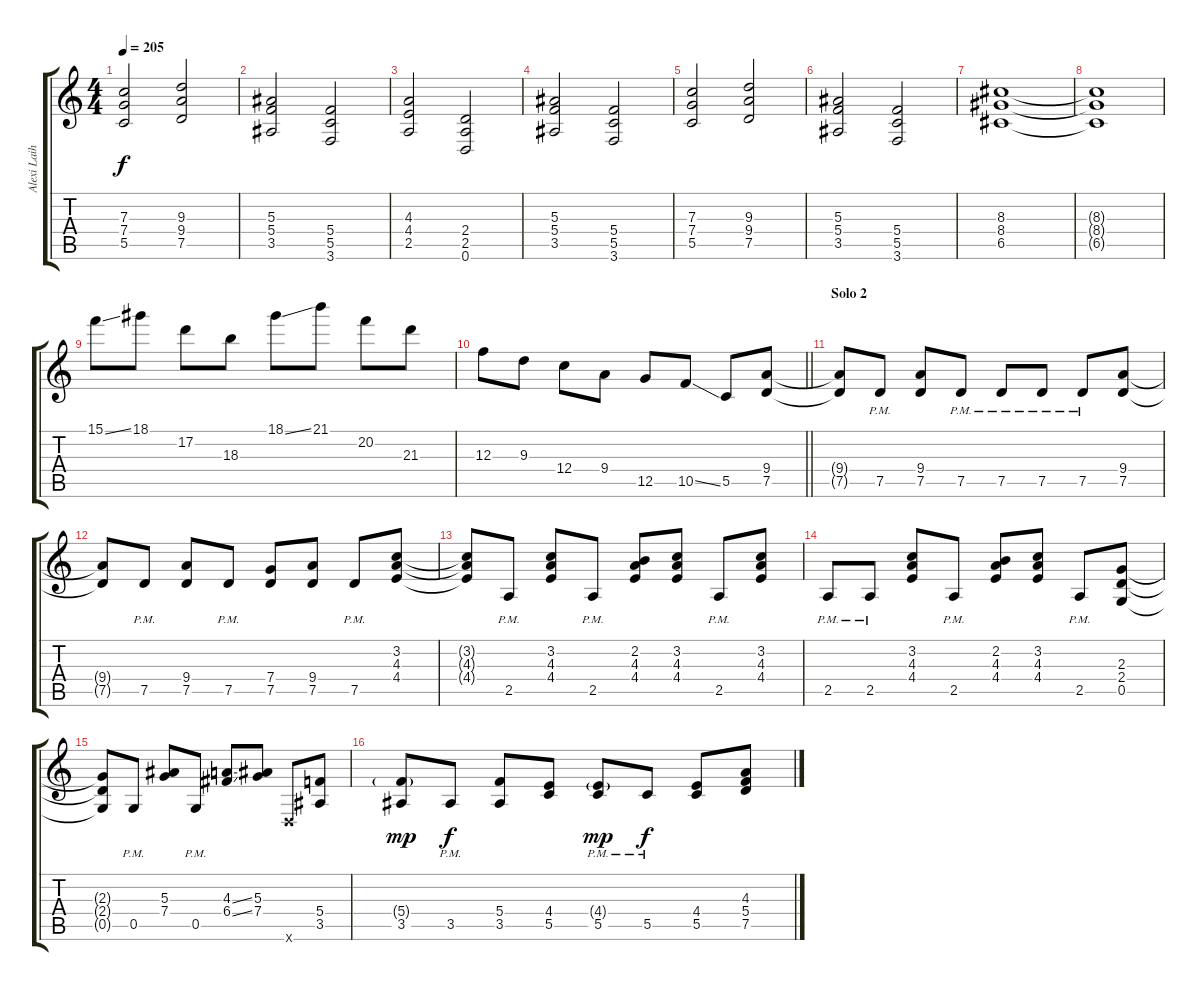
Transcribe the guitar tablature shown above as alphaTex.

\track ("Alexi Laiho" "Alexi Laih") {instrument distortionguitar}
\staff {score tabs}
\tuning (D4 A3 F3 C3 G2 D2) {hide}
\ts (4 4)
\tempo 205
\clef g2
\ks c
(7.3 7.4 5.5).2{dy f} (9.3 9.4 7.5).2 |
(5.3 5.4 3.5).2 (5.4 5.5 3.6).2 |
(4.3 4.4 2.5).2 (2.4 2.5 0.6).2 |
(5.3 5.4 3.5).2 (5.4 5.5 3.6).2 |
(7.3 7.4 5.5).2 (9.3 9.4 7.5).2 |
(5.3 5.4 3.5).2 (5.4 5.5 3.6).2 |
(8.3 8.4 6.5).1 |
(8.3{t} 8.4{t} 6.5{t}).1 |
15.1{ss}.8{instrument distortionguitar} 18.1.8 17.2.8 18.3.8 18.1{ss}.8 21.1.8 20.2.8 21.3.8 |
\barLineRight lightlight
12.3.8 9.3.8 12.4.8 9.4.8 12.5.8 10.5{ss}.8 5.5.8 (9.4 7.5).8 |
\section ("" "Solo 2")
(9.4{t} 7.5{t}).8 7.5{pm}.8 (9.4 7.5).8 7.5{pm}.8 7.5{pm}.8 7.5{pm}.8 7.5{pm}.8 (9.4 7.5).8 |
(9.4{t} 7.5{t}).8 7.5{pm}.8 (9.4 7.5).8 7.5{pm}.8 (7.4 7.5).8 (9.4 7.5).8 7.5{pm}.8 (3.2 4.3 4.4).8 |
(3.2{t} 4.3{t} 4.4{t}).8 2.5{pm}.8 (3.2 4.3 4.4).8 2.5{pm}.8 (2.2 4.3 4.4).8 (3.2 4.3 4.4).8 2.5{pm}.8 (3.2 4.3 4.4).8 |
2.5{pm}.8 2.5{pm}.8 (3.2 4.3 4.4).8 2.5{pm}.8 (2.2 4.3 4.4).8 (3.2 4.3 4.4).8 2.5{pm}.8 (2.3 2.4 0.5).8 |
(2.3{t} 2.4{t} 0.5{t}).8 0.5{pm}.8 (5.3 7.4).8 0.5{pm}.8 (4.3{ss} 6.4{ss}).8 (5.3 7.4).8 0.6{x}.8 (5.4 3.5).8 |
(5.4{g} 3.5).8{dy mp} 3.5{pm}.8{dy f} (5.4 3.5).8 (4.4 5.5).8 (4.4{g} 5.5{pm}).8{dy mp} 5.5{pm}.8{dy f} (4.4 5.5).8 (4.3 5.4 7.5).8
